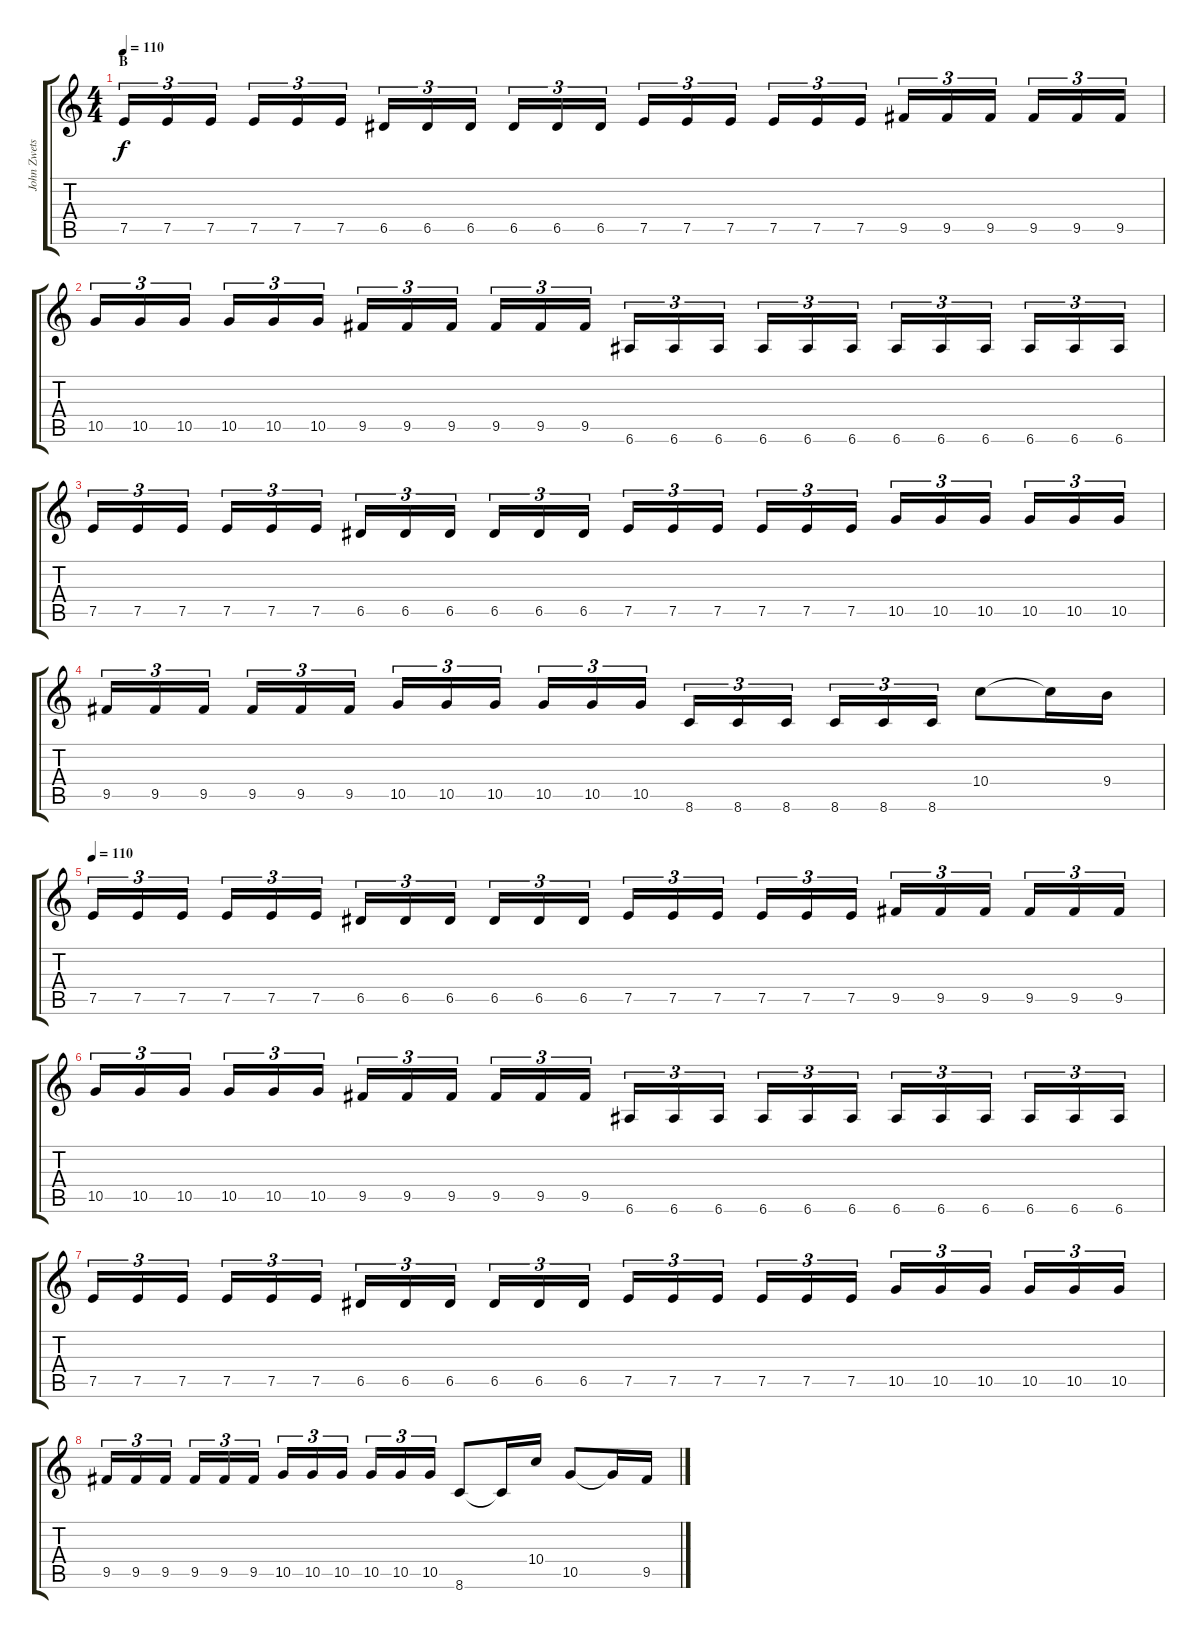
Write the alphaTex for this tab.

\track ("John Zwetsloot" "John Zwets") {instrument distortionguitar}
\staff {score tabs}
\tuning (E4 B3 G3 D3 A2 E2) {hide}
\ts (4 4)
\section ("" "B")
\tempo 110
\clef g2
\ks c
7.5.16{tu (3 2) dy f} 7.5.16{tu (3 2)} 7.5.16{tu (3 2)} 7.5.16{tu (3 2)} 7.5.16{tu (3 2)} 7.5.16{tu (3 2)} 6.5.16{tu (3 2)} 6.5.16{tu (3 2)} 6.5.16{tu (3 2)} 6.5.16{tu (3 2)} 6.5.16{tu (3 2)} 6.5.16{tu (3 2)} 7.5.16{tu (3 2)} 7.5.16{tu (3 2)} 7.5.16{tu (3 2)} 7.5.16{tu (3 2)} 7.5.16{tu (3 2)} 7.5.16{tu (3 2)} 9.5.16{tu (3 2)} 9.5.16{tu (3 2)} 9.5.16{tu (3 2)} 9.5.16{tu (3 2)} 9.5.16{tu (3 2)} 9.5.16{tu (3 2)} |
10.5.16{tu (3 2)} 10.5.16{tu (3 2)} 10.5.16{tu (3 2)} 10.5.16{tu (3 2)} 10.5.16{tu (3 2)} 10.5.16{tu (3 2)} 9.5.16{tu (3 2)} 9.5.16{tu (3 2)} 9.5.16{tu (3 2)} 9.5.16{tu (3 2)} 9.5.16{tu (3 2)} 9.5.16{tu (3 2)} 6.6.16{tu (3 2)} 6.6.16{tu (3 2)} 6.6.16{tu (3 2)} 6.6.16{tu (3 2)} 6.6.16{tu (3 2)} 6.6.16{tu (3 2)} 6.6.16{tu (3 2)} 6.6.16{tu (3 2)} 6.6.16{tu (3 2)} 6.6.16{tu (3 2)} 6.6.16{tu (3 2)} 6.6.16{tu (3 2)} |
7.5.16{tu (3 2)} 7.5.16{tu (3 2)} 7.5.16{tu (3 2)} 7.5.16{tu (3 2)} 7.5.16{tu (3 2)} 7.5.16{tu (3 2)} 6.5.16{tu (3 2)} 6.5.16{tu (3 2)} 6.5.16{tu (3 2)} 6.5.16{tu (3 2)} 6.5.16{tu (3 2)} 6.5.16{tu (3 2)} 7.5.16{tu (3 2)} 7.5.16{tu (3 2)} 7.5.16{tu (3 2)} 7.5.16{tu (3 2)} 7.5.16{tu (3 2)} 7.5.16{tu (3 2)} 10.5.16{tu (3 2)} 10.5.16{tu (3 2)} 10.5.16{tu (3 2)} 10.5.16{tu (3 2)} 10.5.16{tu (3 2)} 10.5.16{tu (3 2)} |
9.5.16{tu (3 2)} 9.5.16{tu (3 2)} 9.5.16{tu (3 2)} 9.5.16{tu (3 2)} 9.5.16{tu (3 2)} 9.5.16{tu (3 2)} 10.5.16{tu (3 2)} 10.5.16{tu (3 2)} 10.5.16{tu (3 2)} 10.5.16{tu (3 2)} 10.5.16{tu (3 2)} 10.5.16{tu (3 2)} 8.6.16{tu (3 2)} 8.6.16{tu (3 2)} 8.6.16{tu (3 2)} 8.6.16{tu (3 2)} 8.6.16{tu (3 2)} 8.6.16{tu (3 2)} 10.4.8 10.4{t}.16 9.4.16 |
\tempo 110
7.5.16{tu (3 2)} 7.5.16{tu (3 2)} 7.5.16{tu (3 2)} 7.5.16{tu (3 2)} 7.5.16{tu (3 2)} 7.5.16{tu (3 2)} 6.5.16{tu (3 2)} 6.5.16{tu (3 2)} 6.5.16{tu (3 2)} 6.5.16{tu (3 2)} 6.5.16{tu (3 2)} 6.5.16{tu (3 2)} 7.5.16{tu (3 2)} 7.5.16{tu (3 2)} 7.5.16{tu (3 2)} 7.5.16{tu (3 2)} 7.5.16{tu (3 2)} 7.5.16{tu (3 2)} 9.5.16{tu (3 2)} 9.5.16{tu (3 2)} 9.5.16{tu (3 2)} 9.5.16{tu (3 2)} 9.5.16{tu (3 2)} 9.5.16{tu (3 2)} |
10.5.16{tu (3 2)} 10.5.16{tu (3 2)} 10.5.16{tu (3 2)} 10.5.16{tu (3 2)} 10.5.16{tu (3 2)} 10.5.16{tu (3 2)} 9.5.16{tu (3 2)} 9.5.16{tu (3 2)} 9.5.16{tu (3 2)} 9.5.16{tu (3 2)} 9.5.16{tu (3 2)} 9.5.16{tu (3 2)} 6.6.16{tu (3 2)} 6.6.16{tu (3 2)} 6.6.16{tu (3 2)} 6.6.16{tu (3 2)} 6.6.16{tu (3 2)} 6.6.16{tu (3 2)} 6.6.16{tu (3 2)} 6.6.16{tu (3 2)} 6.6.16{tu (3 2)} 6.6.16{tu (3 2)} 6.6.16{tu (3 2)} 6.6.16{tu (3 2)} |
7.5.16{tu (3 2)} 7.5.16{tu (3 2)} 7.5.16{tu (3 2)} 7.5.16{tu (3 2)} 7.5.16{tu (3 2)} 7.5.16{tu (3 2)} 6.5.16{tu (3 2)} 6.5.16{tu (3 2)} 6.5.16{tu (3 2)} 6.5.16{tu (3 2)} 6.5.16{tu (3 2)} 6.5.16{tu (3 2)} 7.5.16{tu (3 2)} 7.5.16{tu (3 2)} 7.5.16{tu (3 2)} 7.5.16{tu (3 2)} 7.5.16{tu (3 2)} 7.5.16{tu (3 2)} 10.5.16{tu (3 2)} 10.5.16{tu (3 2)} 10.5.16{tu (3 2)} 10.5.16{tu (3 2)} 10.5.16{tu (3 2)} 10.5.16{tu (3 2)} |
9.5.16{tu (3 2)} 9.5.16{tu (3 2)} 9.5.16{tu (3 2)} 9.5.16{tu (3 2)} 9.5.16{tu (3 2)} 9.5.16{tu (3 2)} 10.5.16{tu (3 2)} 10.5.16{tu (3 2)} 10.5.16{tu (3 2)} 10.5.16{tu (3 2)} 10.5.16{tu (3 2)} 10.5.16{tu (3 2)} 8.6.8 8.6{t}.16 10.4.16 10.5.8 10.5{t}.16 9.5.16
